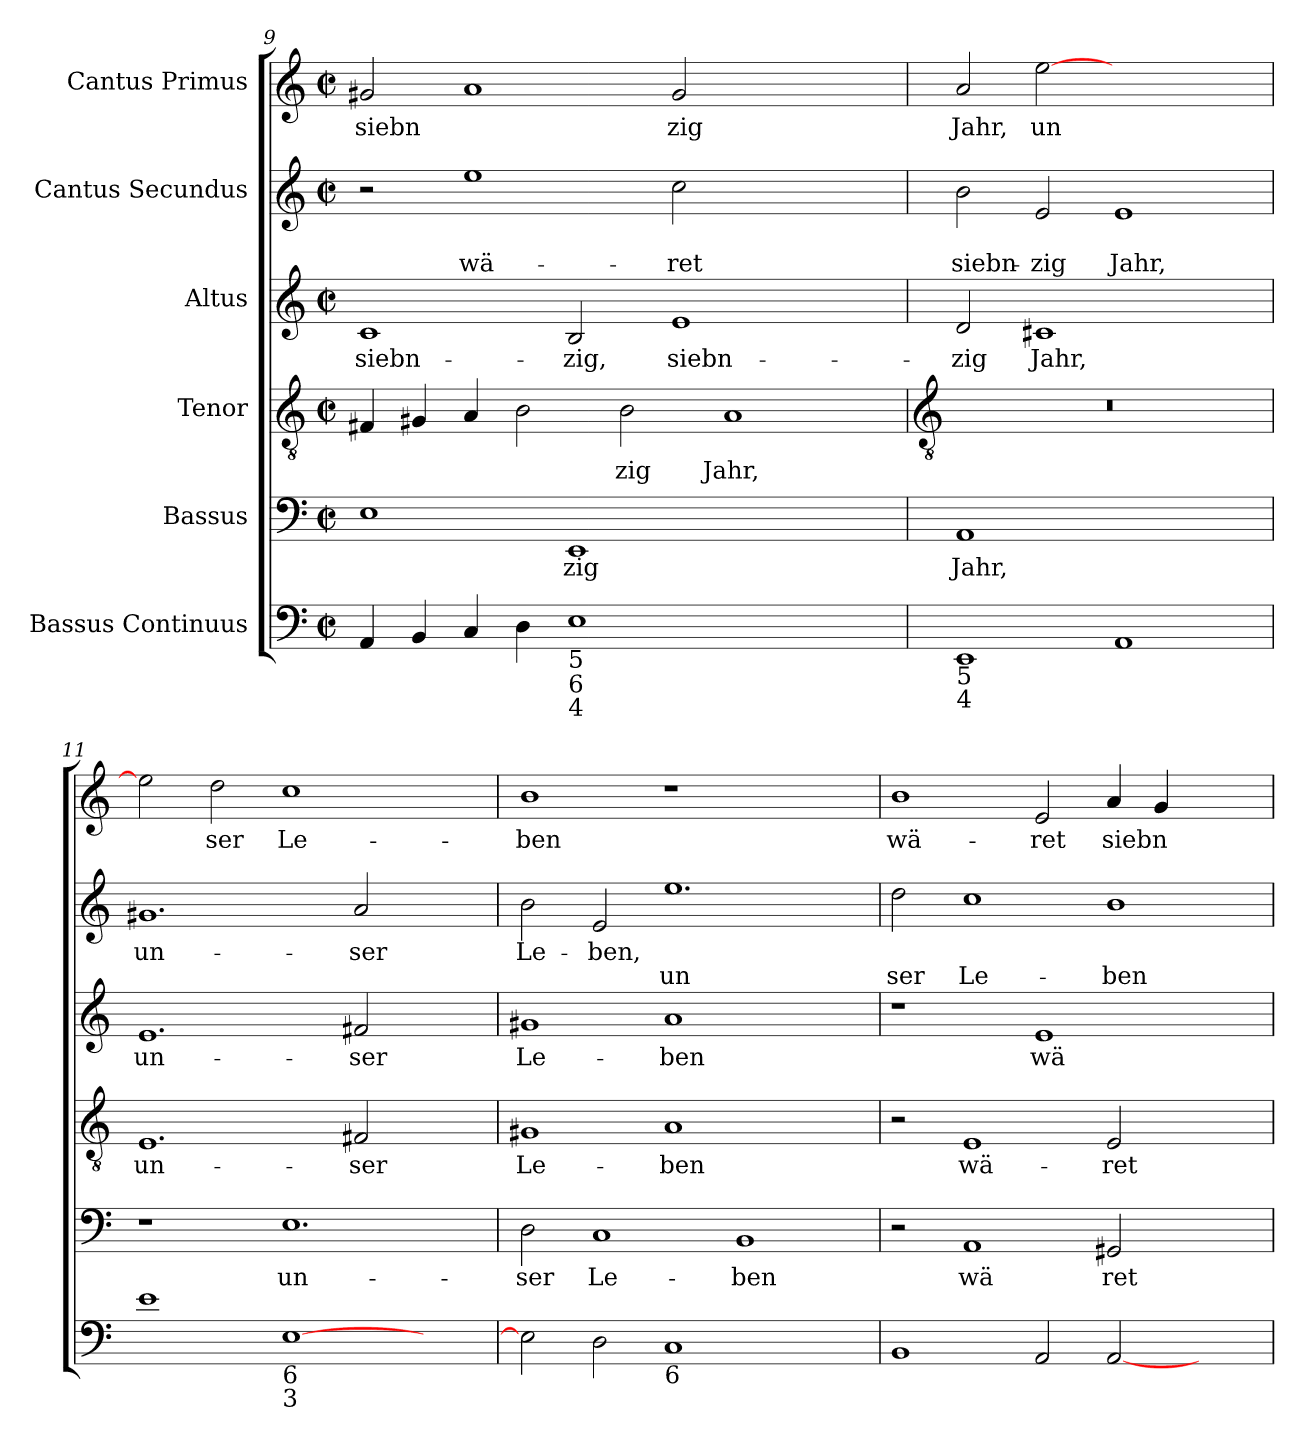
**kern	**kern	**text	**kern	**text	**kern	**text	**kern	**text	**text	**kern	**text
*part6	*part5	*part5	*part4	*part4	*part3	*part3	*part2	*part2	*part2	*part1	*part1
*staff6	*staff5	*staff5	*staff4	*staff4	*staff3	*staff3	*staff2	*staff2	*staff2	*staff1	*staff1
*I"Bassus Continuus	*I"Bassus	*	*I"Tenor	*	*I"Altus	*	*I"Cantus Secundus	*	*	*I"Cantus Primus	*
*clefF4	*clefF4	*	*clefGv2	*	*clefG2	*	*clefG2	*	*	*clefG2	*
*k[]	*k[]	*	*k[]	*	*k[]	*	*k[]	*	*	*k[]	*
*C:	*C:	*	*C:	*	*C:	*	*C:	*	*	*C:	*
*M4/2	*M4/2	*	*M4/2	*	*M4/2	*	*M4/2	*	*	*M4/2	*
*met(c|)	*met(c|)	*	*met(c|)	*	*met(c|)	*	*met(c|)	*	*	*met(c|)	*
=9B	=9B	=9B	=9B	=9B	=9B	=9B	=9B	=9B	=9B	=9B	=9B
!	!	!	!	!	!	!LO:LY:b	!	!	!	!	!LO:LY:b
4AA	1E	.	4F#X	.	1c	siebn-	2r	.	.	2g#X	siebn
4BB	.	.	4G#X	.	.	.	.	.	.	.	.
!	!	!	!	!	!	!	!	!	!LO:LY:b	!	!
4C	.	.	4A	.	.	.	1ee	.	wä-	1a	.
4D	.	.	2B	.	.	.	.	.	.	.	.
!LO:TX:b:t=5	!	!	!	!	!	!	!	!	!	!	!
!LO:TX:b:t=6\n4	!	!	!	!	!	!	!	!	!	!	!
!	!	!LO:LY:b	!	!	!	!LO:LY:b	!	!	!	!	!
1E	1EE	zig	.	.	2B	-zig,	.	.	.	.	.
!	!	!	!	!LO:LY:b	!	!	!	!	!	!	!
.	.	.	2B	zig	.	.	.	.	.	.	.
!	!	!	!	!	!	!LO:LY:b	!	!	!LO:LY:b	!	!LO:LY:b
.	.	.	.	.	1e	siebn-	2cc	.	-ret	2g#	zig
!	!	!	!	!LO:LY:b	!	!	!	!	!	!	!
.	.	.	1A	Jahr,	.	.	.	.	.	.	.
2.ryy	2.ryy	.	.	.	.	.	2.ryy	.	.	2.ryy	.
.	.	.	.	.	4ryy	.	.	.	.	.	.
!!LO:LB:g=z
=10A	=10A	=10A	=10A	=10A	=10A	=10A	=10A	=10A	=10A	=10A	=10A
*	*	*	*clefGv2	*	*	*	*	*	*	*	*
!LO:TX:b:t=5\n4	!	!	!	!	!	!	!	!	!	!	!
!	!	!LO:LY:b	!	!	!	!LO:LY:b	!	!	!LO:LY:b	!	!LO:LY:b
1EE	1AA	Jahr,	0r	.	2d	-zig	2b	.	siebn-	2a	Jahr,
!	!	!	!	!	!	!LO:LY:b	!	!	!LO:LY:b	!	!LO:LY:b
.	.	.	.	.	1c#X	Jahr,	2e	.	-zig	[2ee	un
!	!	!	!	!	!	!	!	!	!LO:LY:b	!	!
1AA	1ryy	.	.	.	.	.	1e	.	Jahr,	1ryy	.
.	.	.	.	.	2ryy	.	.	.	.	.	.
!!LO:LB:g=z
=11	=11	=11	=11	=11	=11	=11	=11	=11	=11	=11	=11
!	!	!	!	!LO:LY:b	!	!LO:LY:b	!	!LO:LY:b	!	!	!
1e	1r	.	1.E	un-	1.e	un-	1.g#X	un-	.	2ee]	.
!	!	!	!	!	!	!	!	!	!	!	!LO:LY:b
.	.	.	.	.	.	.	.	.	.	2dd	ser
!LO:TX:b:t=6\n3	!	!	!	!	!	!	!	!	!	!	!
!	!	!LO:LY:b	!	!	!	!	!	!	!	!	!LO:LY:b
[1E	1.E	un-	.	.	.	.	.	.	.	1cc	Le-
!	!	!	!	!LO:LY:b	!	!LO:LY:b	!	!LO:LY:b	!	!	!
.	.	.	2F#X	-ser	2f#X	-ser	2a	-ser	.	.	.
2ryy	.	.	2ryy	.	2ryy	.	2ryy	.	.	2ryy	.
=12	=12	=12	=12	=12	=12	=12	=12	=12	=12	=12	=12
!	!	!LO:LY:b	!	!LO:LY:b	!	!LO:LY:b	!	!LO:LY:b	!	!	!LO:LY:b
2E]	2D	-ser	1G#X	Le-	1g#X	Le-	2b	Le-	.	1b	-ben
!	!	!LO:LY:b	!	!	!	!	!	!LO:LY:b	!	!	!
2D	1C	Le-	.	.	.	.	2e	-ben,	.	.	.
!LO:TX:b:t=6	!	!	!	!	!	!	!	!	!	!	!
!	!	!	!	!LO:LY:b	!	!LO:LY:b	!	!	!LO:LY:b	!	!
1C	.	.	1A	-ben	1a	-ben	1.ee	.	un	1r	.
!	!	!LO:LY:b	!	!	!	!	!	!	!	!	!
.	1BB	-ben	.	.	.	.	.	.	.	.	.
2ryy	.	.	2ryy	.	2ryy	.	.	.	.	2ryy	.
=13	=13	=13	=13	=13	=13	=13	=13	=13	=13	=13	=13
!	!	!	!	!	!	!	!	!	!LO:LY:b	!	!LO:LY:b
1BB	2r	.	2r	.	1r	.	2dd	.	ser	1b	wä-
!	!	!LO:LY:b	!	!LO:LY:b	!	!	!	!	!LO:LY:b	!	!
.	1AA	wä	1E	wä-	.	.	1cc	.	Le-	.	.
!	!	!	!	!	!	!LO:LY:b	!	!	!	!	!LO:LY:b
2AA	.	.	.	.	1e	wä-	.	.	.	2e	-ret
!	!	!LO:LY:b	!	!LO:LY:b	!	!	!	!	!LO:LY:b	!	!LO:LY:b
[2AA	2GG#X	ret	2E	-ret	.	.	1b	.	-ben	4a	siebn
.	.	.	.	.	.	.	.	.	.	4g	.
2ryy	2ryy	.	2ryy	.	2ryy	.	.	.	.	2ryy	.
=	=	=	=	=	=	=	=	=	=	=	=
*-	*-	*-	*-	*-	*-	*-	*-	*-	*-	*-	*-
